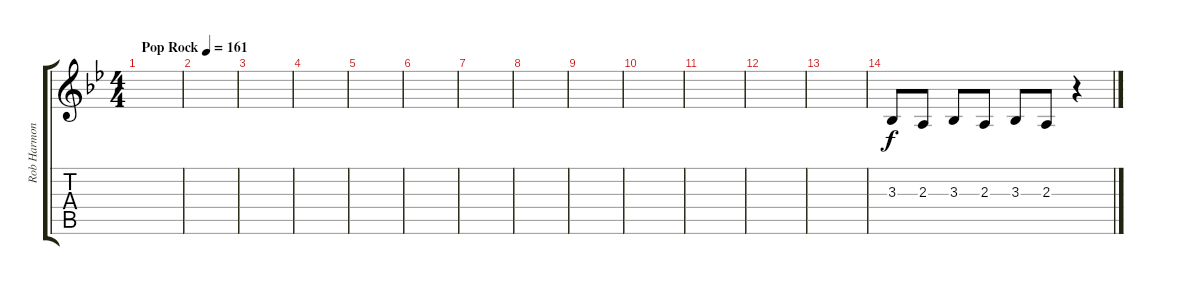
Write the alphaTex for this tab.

\track ("Rob Harmonies" "Rob Harmon") {instrument brightacousticpiano}
\staff {score tabs}
\tuning (E4 B3 G3 D3 A2 E2) {hide}
\ts (4 4)
\tempo (161 "Pop Rock")
\clef g2
\ks bb
|
|
|
|
|
|
|
|
|
|
|
|
|
3.3.8 2.3.8 3.3.8 2.3.8 3.3.8 2.3.8 r.4
